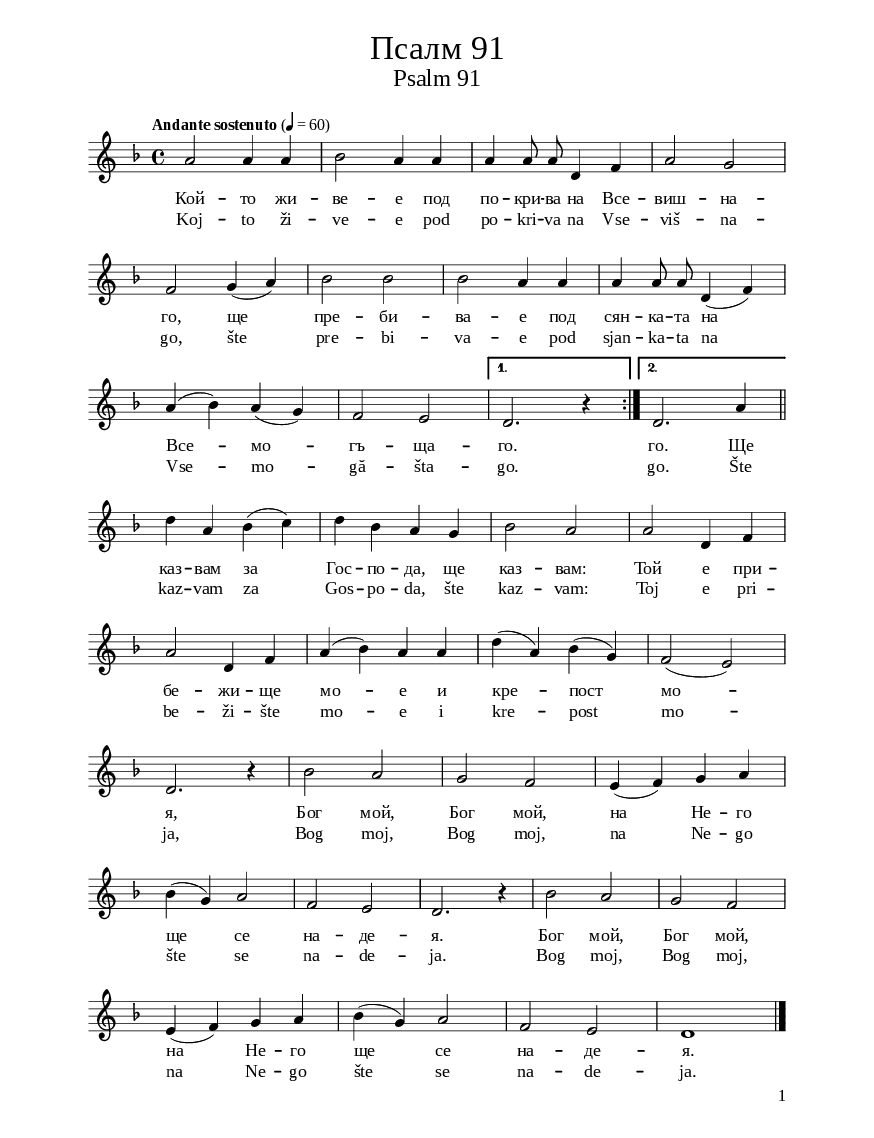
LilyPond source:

\version "2.24.1"

% include paper part and global functions
\include "include/globals.ily"

\bookpart {
  \label #'ref057
  \tocItem \markup "Псалм 91 – Psalm 91"
  \include "include/bookpart-paper.ily"
  \score {
    \include "include/score-layout.ily"

    \new Voice \relative a' {
      \clef treble
      \key d \minor
      \time 4/4
      \tempoFunc "Andante sostenuto" 4 "60"
      \repeat volta 2 {
        a2 a4 a4 | bes2 a4 a4 | a4 \autoBeamOff a8 a8 d,4 f4 |  a2 g2 |\break
        f2 g4 ( a4 ) | bes2 bes2 | bes2 a4 a4 | a4 a8 a8 d,4 ( f4 ) | \break
        a4 ( bes4 ) a4 ( g4 ) |  f2 e2 |
      }
      \alternative {
        { d2. r4 | }
        { d2. a'4 | \bar "||" \break }
      }

      d4 a4 bes4 ( c4 ) | d4 bes4 a4 g4 | bes2 a2 | a2 d,4 f4 | \break
      a2 d,4 f4 | a4 ( bes4 ) a4 a4 | d4 ( a4 ) bes4 ( g4 ) | f2 ( e2 ) | \break
      d2. r4 | bes'2 a2 | g2 f2 |  e4 ( f4 ) g4 a4 | \break
      bes4 ( g4 ) a2 | f2 e2 | d2. r4 | bes'2 a2 | g2 f2 | \break
      e4 ( f4 ) g4 a4 | bes4 ( g4 ) a2 | f2 e2 | d1| \bar "|." \break
    }

    \addlyrics {
      Кой -- то жи -- ве -- е под по -- кри -- ва на Все -- виш -- на --
      го, ще пре -- би -- ва -- е под сян -- ка -- та на
      Все -- мо -- гъ -- ща -- го. го. Ще
      каз -- вам за Гос -- по -- да, ще каз -- вам: Той е при --
      бе -- жи -- ще мо -- е и кре -- пост мо --
      я, Бог мой, Бог мой, на Не -- го
      ще се на -- де -- я. Бог мой, Бог мой,
      на Не -- го ще се на -- де -- я.
    }

 \addlyrics {
      Koj -- to ži -- ve -- e pod po -- kri -- va na Vse -- viš -- na --
      go, šte pre -- bi -- va -- e pod sjan -- ka -- ta na
      Vse -- mo -- gă -- šta -- go. go. Šte
      kaz -- vam za Gos -- po -- da, šte kaz -- vam: Toj e pri --
      be -- ži -- šte mo -- e i kre -- post mo --
      ja, Bog moj, Bog moj, na Ne -- go
      šte se na -- de -- ja. Bog moj, Bog moj,
      na Ne -- go šte se na -- de -- ja.
    }


    \header {
      title = \titleFunc "Псалм 91" "Psalm 91"
    }

    \midi{}

  } % score



  % include foreign translation(s) of the song
  \version "2.22.1"

\markup \fill-line { \fontsize #deTitleFontSize "Psalm 91" }
\markup \null
\markup \null
\markup \fontsize #deCoupletFontSize {
  \hspace #10
  \override #`(baseline-skip . ,deCoupletBaselineSkip)

  \column {
    \line { " " }
     
      \line { " "Wer im Schutz des Höchsten wohnt, }
 
 \line { " "bleibt im Schatten des Allmächtigen.}
 
 \line { " "Ich sage zum Herrn:}
 
 \line { " "Meine Zuflucht und meine Burg, mein Gott, }
     
   \line {  " "ich vertraue auf Ihn! }       
     
           }
       
    }    


} % bookpart
